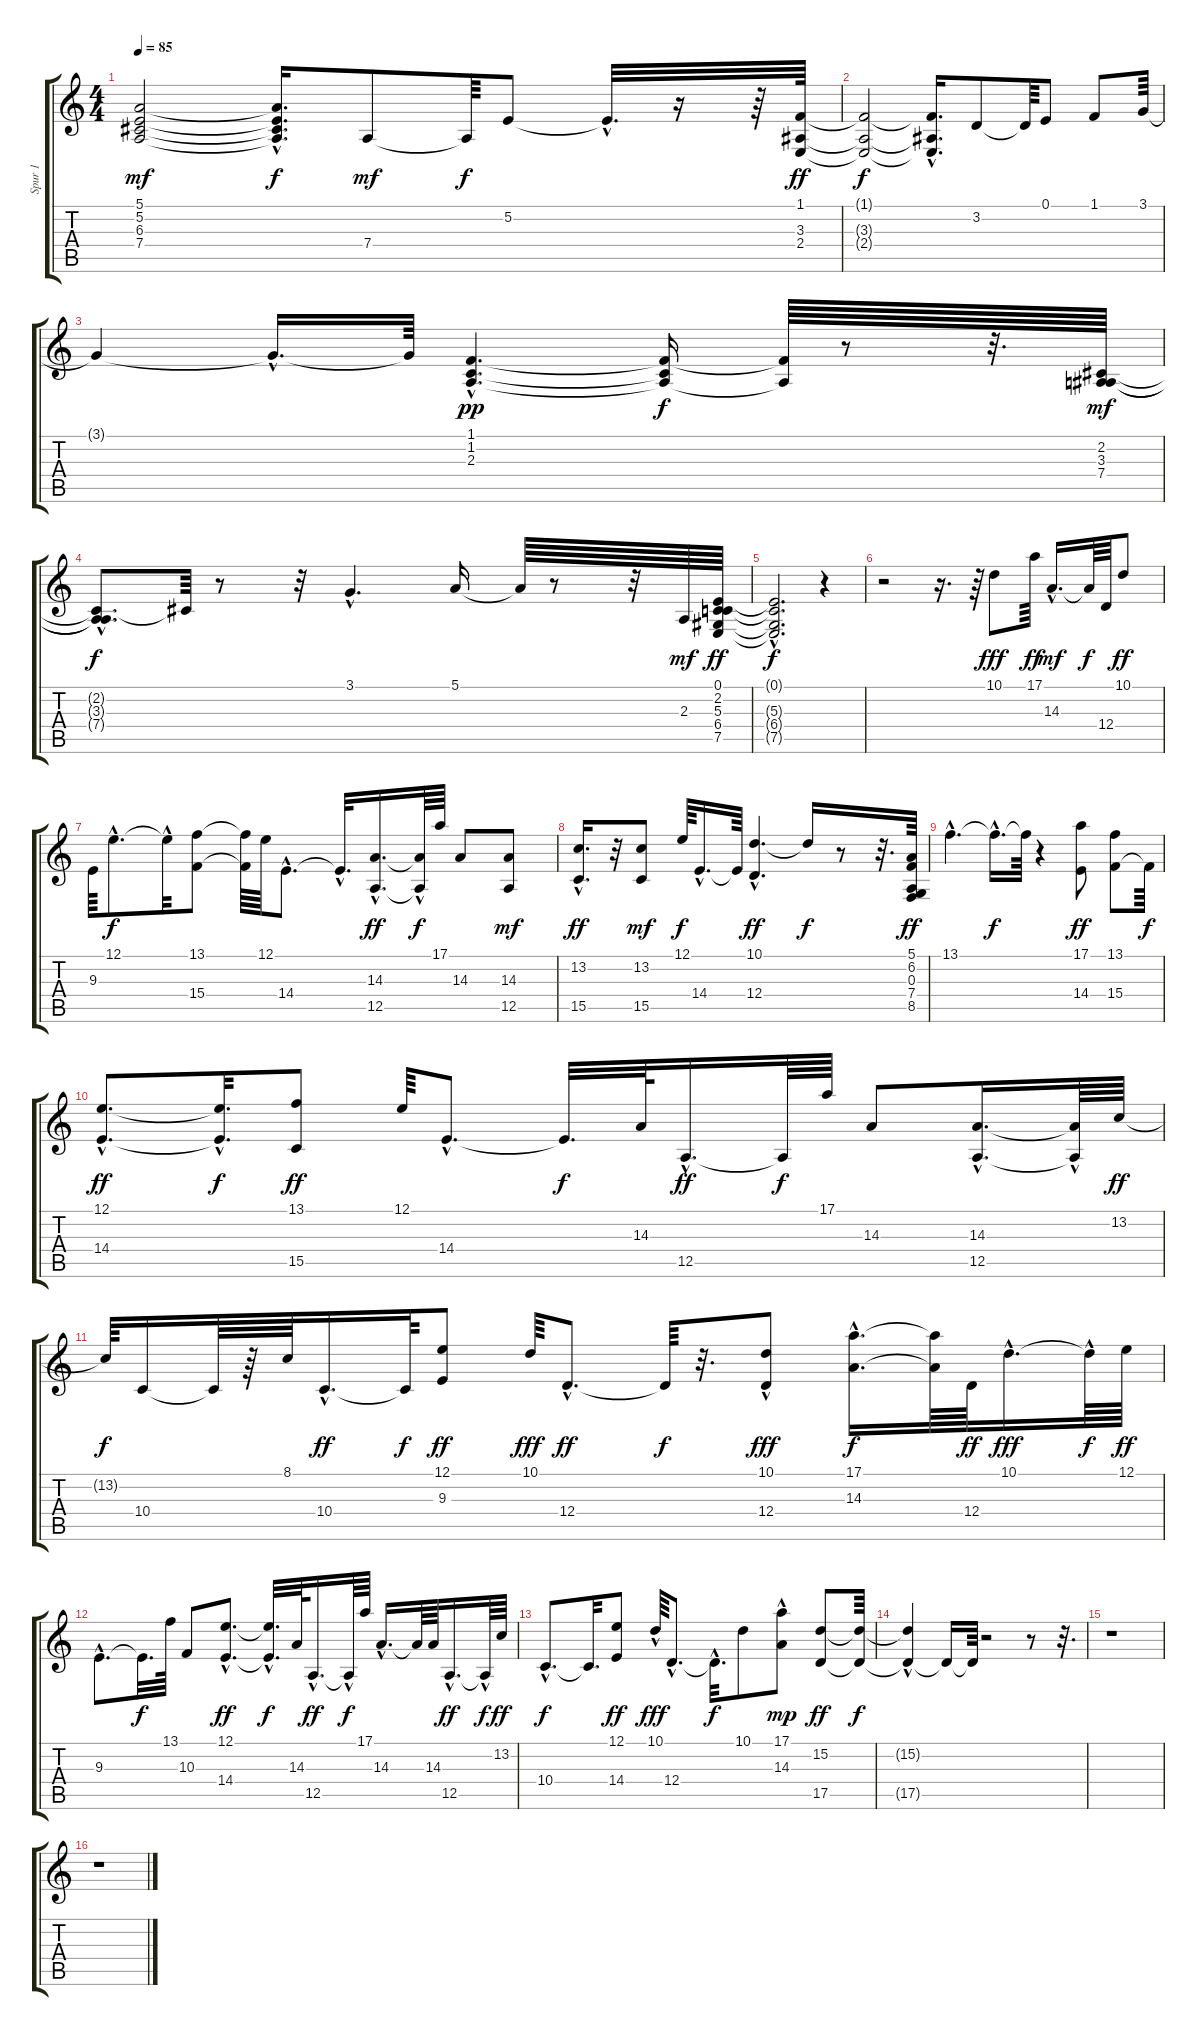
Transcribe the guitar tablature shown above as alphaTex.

\track ("Spur 1" "Spur 1") {instrument honkytonkpiano}
\staff {score tabs}
\tuning (E4 B3 G3 D3 A2 E2) {hide}
\ts (4 4)
\tempo 85
\clef g2
\ks c
(5.1 5.2 6.3 7.4).2{dy mf} (5.1{t} 5.2{hac t} 6.3{hac t} 7.4{t}).16{d dy f} 7.4.8{dy mf} 7.4{t}.64{dy f} 5.2.8 5.2{hac t}.32{d} r.16 r.64 (1.1 3.3 2.4).64{dy ff} |
(1.1{t} 3.3{t} 2.4{t}).2{dy f} (1.1{hac t} 3.3{t} 2.4{hac t}).16{d} 3.2.8 3.2{t}.64 0.1.8 1.1.8 3.1.64 |
3.1{t}.4 3.1{hac t}.16{d} 3.1{t}.64 (1.1{hac} 1.2{hac} 2.3{hac}).4{d dy pp} (1.1{t} 1.2{t} 2.3{t}).16{dy f} (1.1{t} 2.3{t}).64 r.8 r.32{d} (2.2 3.3 7.4).64{dy mf} |
(2.2{hac t} 3.3{hac t} 7.4{hac t}).8{d dy f} 2.2{t}.64 r.8 r.32 3.1{hac}.4{d} 5.1.16 5.1{t}.64 r.8 r.32 2.3.64{dy mf} (0.1 2.2 5.3 6.4 7.5).64{dy ff} |
(0.1{t} 5.3{hac t} 6.4{hac t} 7.5{hac t}).2{d dy f} r.4 |
r.2 r.16{d} r.64 10.1.8{dy fff} 17.1.64{dy ff} 14.3{hac}.16{d dy mf} 14.3{t}.64{dy f} 12.4.64 10.1.8{dy ff} |
9.3.64 12.1{hac}.8{d dy f} 12.1{hac t}.32 (13.1 15.4).8 (13.1{t} 15.4{t}).64 12.1.64 14.4{hac}.8{d} 14.4{hac t}.32{d} (14.3{hac} 12.5{hac}).16{d dy ff} (14.3{t} 12.5{hac t}).64{dy f} 17.1.64 14.3.8 (14.3 12.5).8{dy mf} |
(13.2{hac} 15.5{hac}).16{d dy ff} r.32 (13.2 15.5).8{dy mf} 12.1.64{dy f} 14.4{hac}.16{d} 14.4{t}.64 (10.1{hac} 12.4).4{d dy ff} 10.1{t}.16{dy f} r.8 r.32{d} (5.1 6.2 0.3 7.4 8.5).64{dy ff} |
13.1{hac}.4{d} 13.1{hac t}.16{d dy f} 13.1{t}.64 r.4 (17.1 14.4).8{dy ff} (13.1 15.4).8 15.4{t}.64{dy f} |
(12.1{hac} 14.4{hac}).8{d dy ff} (12.1{hac t} 14.4{hac t}).32{d dy f} (13.1 15.5).8{dy ff} 12.1.64 14.4{hac}.8{d} 14.4{t}.32{d dy f} 14.3.64 12.5{hac}.16{d dy ff} 12.5{t}.64{dy f} 17.1.64 14.3.8 (14.3{hac} 12.5{hac}).16{d} (14.3{t} 12.5{hac t}).64 13.2.64{dy ff} |
13.2{t}.64{dy f} 10.4.16 10.4{t}.64 r.64 8.1.64 10.4{hac}.16{d dy ff} 10.4{t}.64{dy f} (12.1 9.3).8{dy ff} 10.1.64{dy fff} 12.4{hac}.8{d dy ff} 12.4{t}.64{dy f} r.32{d} (10.1{hac} 12.4).8{dy fff} (17.1{hac} 14.3{hac}).16{d dy f} (17.1{t} 14.3{t}).64 12.4.64{dy ff} 10.1{hac}.16{d dy fff} 10.1{hac t}.64{dy f} 12.1.64{dy ff} |
9.3{hac}.8{d} 9.3{t}.32{d dy f} 13.1.64 10.3.8 (12.1{hac} 14.4{hac}).8{d dy ff} (12.1{hac t} 14.4{t}).32{d dy f} 14.3.64 12.5{hac}.16{d dy ff} 12.5{hac t}.64{dy f} 17.1.64 14.3{hac}.16{d} 14.3{t}.64 14.3.64 12.5{hac}.16{d dy ff} 12.5{hac t}.64{dy f} 13.2.64{dy ff} |
10.4{hac}.8{d dy f} 10.4{t}.32{d} (12.1 14.4).8{dy ff} 10.1{hac}.64{dy fff} 12.4{hac}.8{d} 12.4{hac t}.32{d dy f} 10.1.8 (17.1{hac} 14.3).8{dy mp} (15.2 17.5).8{dy ff} (15.2{t} 17.5{t}).64{dy f} |
(15.2{hac t} 17.5{t}).4 17.5{t}.16 17.5{t}.64 r.2 r.8 r.32{d} |
r.1 |
r.1
